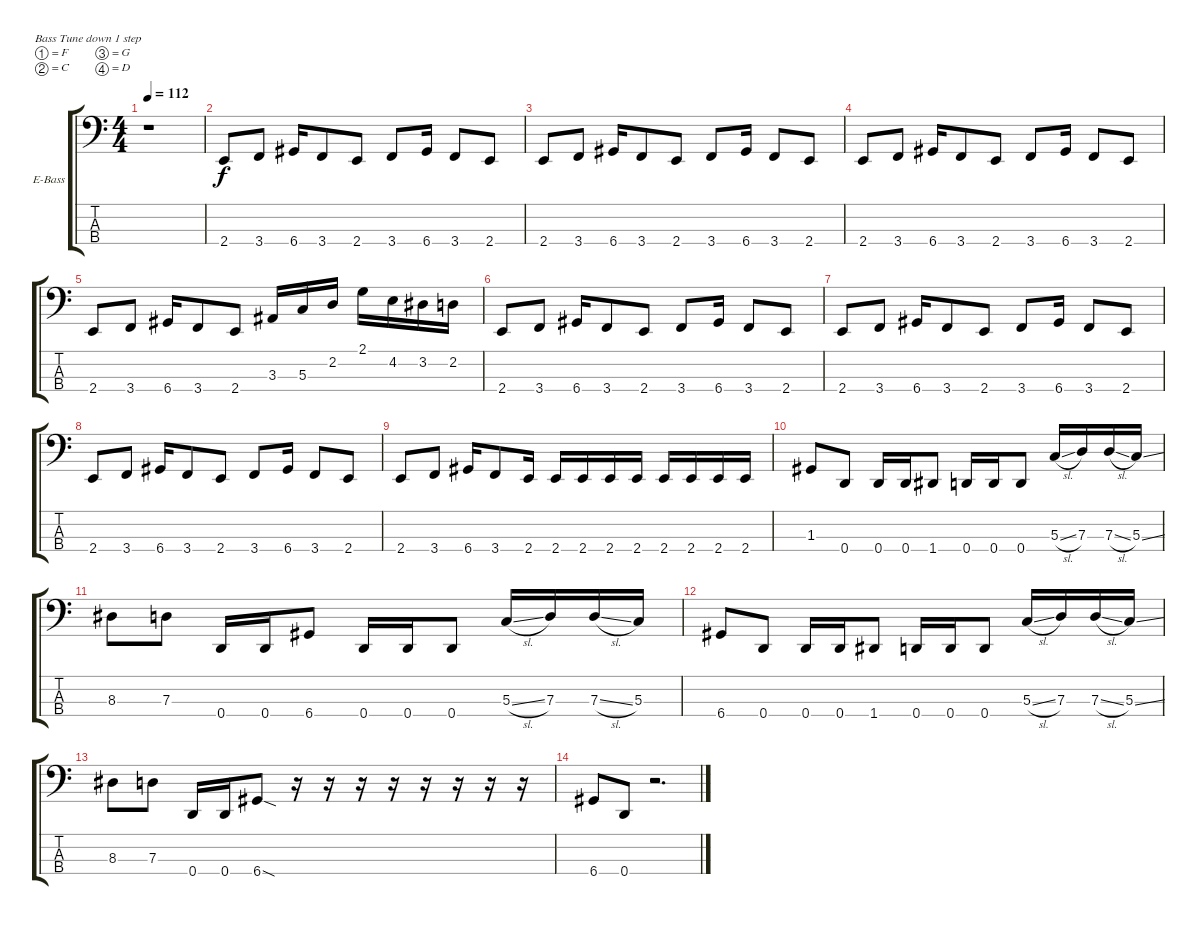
\bracketExtendMode groupsimilarinstruments
\firstSystemTrackNameOrientation horizontal
\otherSystemsTrackNameOrientation horizontal
\track ("Adam Duce" "E-Bass") {instrument electricbasspick}
\staff {score tabs}
\tuning (F2 C2 G1 D1)
\ts (4 4)
\tempo 112
\clef f4
\ks c
r.1{dy f} |
2.4.8 3.4.8 6.4.16 3.4.8 2.4.8 3.4.8 6.4.16 3.4.8 2.4.8 |
2.4.8 3.4.8 6.4.16 3.4.8 2.4.8 3.4.8 6.4.16 3.4.8 2.4.8 |
2.4.8 3.4.8 6.4.16 3.4.8 2.4.8 3.4.8 6.4.16 3.4.8 2.4.8 |
2.4.8 3.4.8 6.4.16 3.4.8 2.4.8 3.3.16 5.3.16 2.2.16 2.1.16 4.2.16 3.2.16 2.2.16 |
2.4.8 3.4.8 6.4.16 3.4.8 2.4.8 3.4.8 6.4.16 3.4.8 2.4.8 |
2.4.8 3.4.8 6.4.16 3.4.8 2.4.8 3.4.8 6.4.16 3.4.8 2.4.8 |
2.4.8 3.4.8 6.4.16 3.4.8 2.4.8 3.4.8 6.4.16 3.4.8 2.4.8 |
2.4.8 3.4.8 6.4.16 3.4.8 2.4.16 2.4.16 2.4.16 2.4.16 2.4.16 2.4.16 2.4.16 2.4.16 2.4.16 |
1.3.8 0.4.8 0.4.16 0.4.16 1.4.8 0.4.16 0.4.16 0.4.8 5.3{sl}.16 7.3.16 7.3{sl}.16 5.3{ss}.16 |
8.3.8 7.3.8 0.4.16 0.4.16 6.4.8 0.4.16 0.4.16 0.4.8 5.3{sl}.16 7.3.16 7.3{sl}.16 5.3.16 |
6.4.8 0.4.8 0.4.16 0.4.16 1.4.8 0.4.16 0.4.16 0.4.8 5.3{sl}.16 7.3.16 7.3{sl}.16 5.3{ss}.16 |
8.3.8 7.3.8 0.4.16 0.4.16 6.4{sod}.8 r.16 r.16 r.16 r.16 r.16 r.16 r.16 r.16 |
6.4.8 0.4.8 r.2{d}
